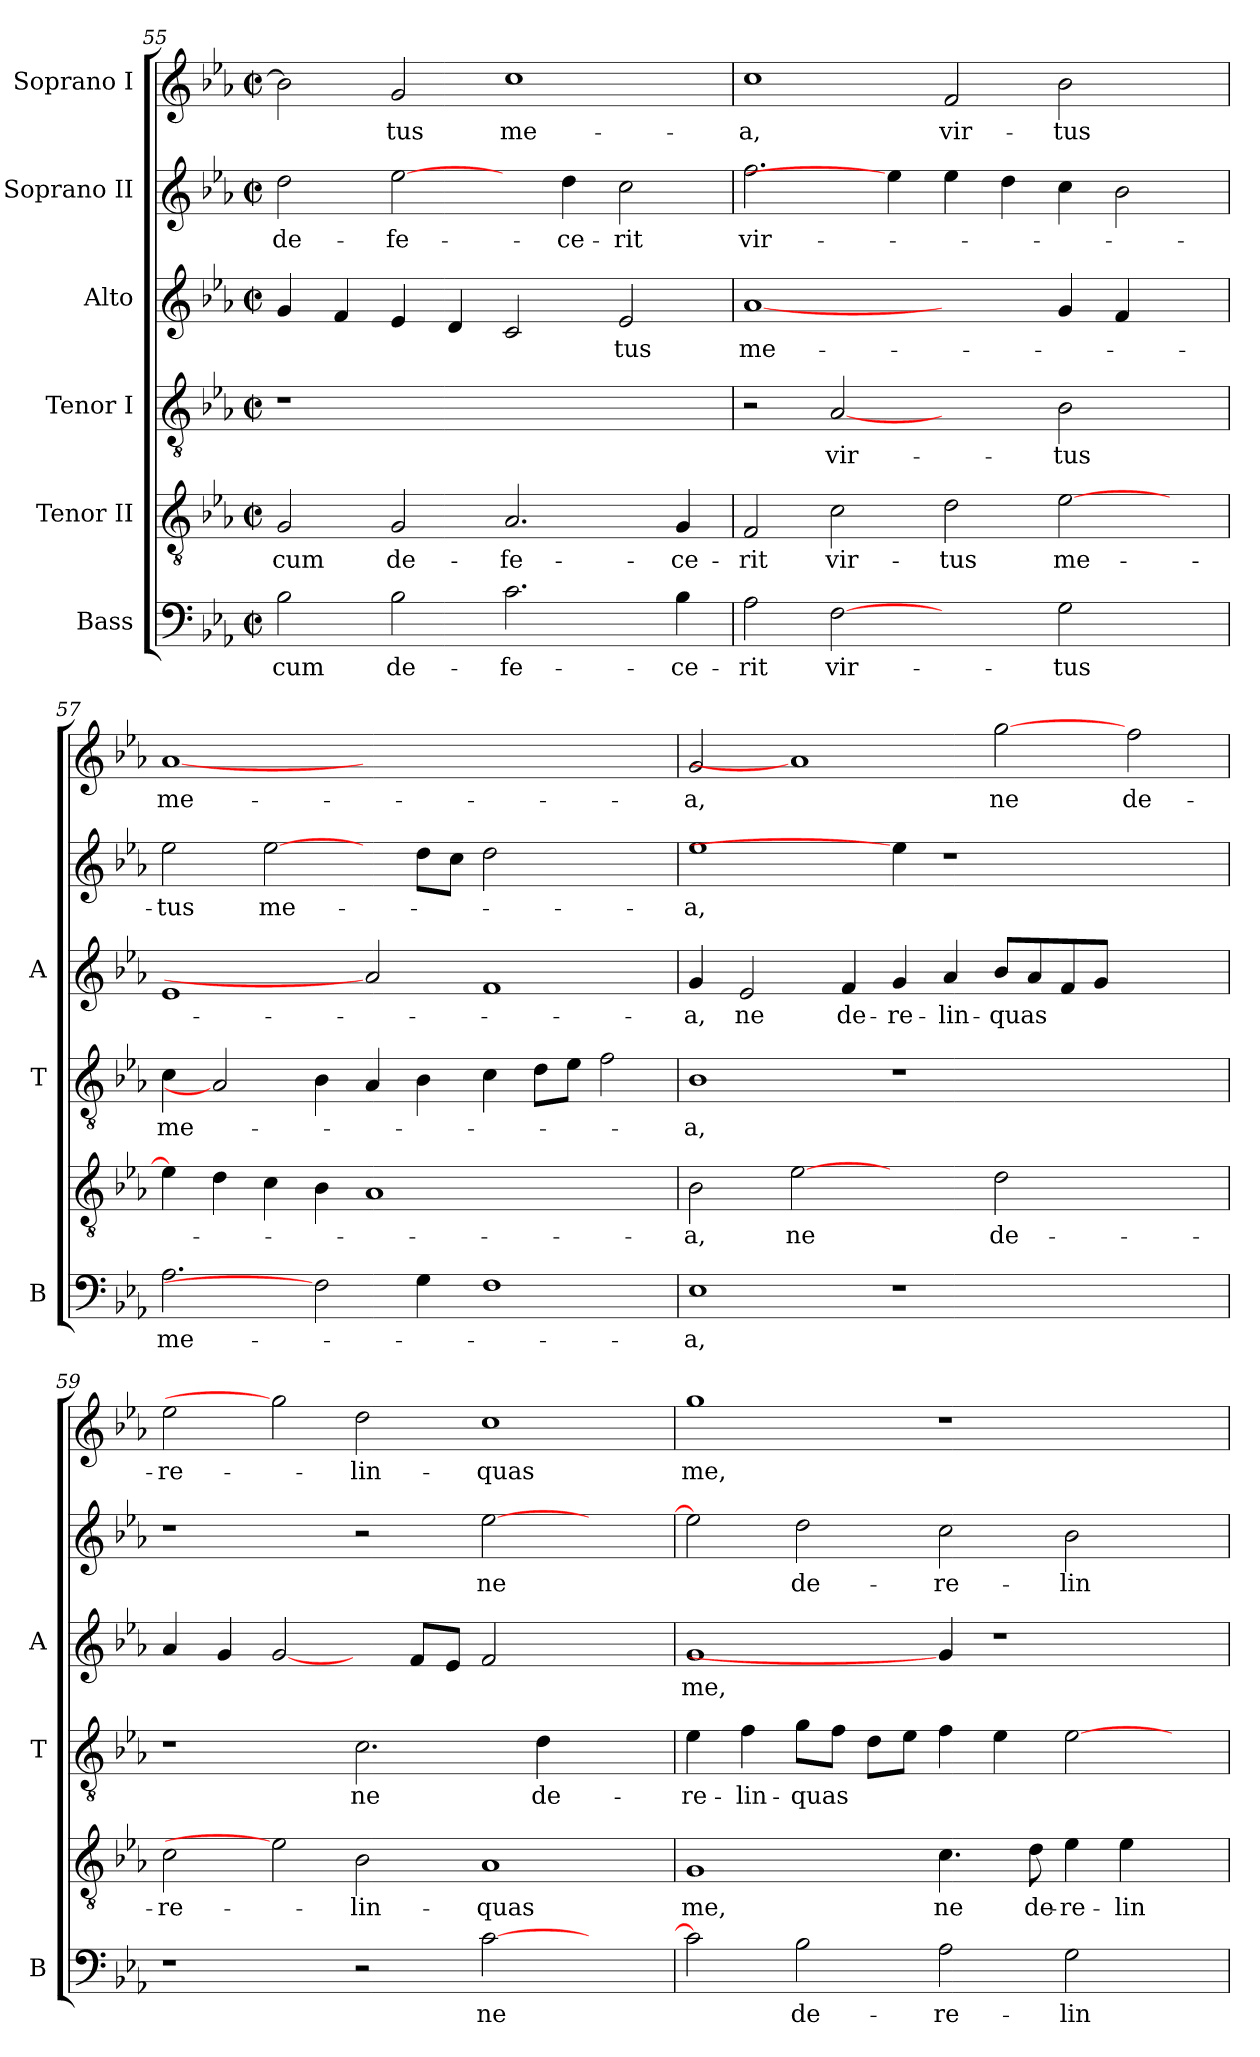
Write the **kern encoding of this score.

**kern	**text	**kern	**text	**kern	**text	**kern	**text	**kern	**text	**kern	**text
*part6	*part6	*part5	*part5	*part4	*part4	*part3	*part3	*part2	*part2	*part1	*part1
*staff6	*staff6	*staff5	*staff5	*staff4	*staff4	*staff3	*staff3	*staff2	*staff2	*staff1	*staff1
*I"Bass	*	*I"Tenor II	*	*I"Tenor I	*	*I"Alto	*	*I"Soprano II	*	*I"Soprano I	*
*I'B	*	*	*	*I'T	*	*I'A	*	*	*	*	*
*clefF4	*	*clefGv2	*	*clefGv2	*	*clefG2	*	*clefG2	*	*clefG2	*
*k[b-e-a-]	*	*k[b-e-a-]	*	*k[b-e-a-]	*	*k[b-e-a-]	*	*k[b-e-a-]	*	*k[b-e-a-]	*
*E-:	*	*E-:	*	*E-:	*	*E-:	*	*E-:	*	*E-:	*
*M2/2	*	*M2/2	*	*M2/2	*	*M2/2	*	*M2/2	*	*M2/2	*
*met(c|)	*	*met(c|)	*	*met(c|)	*	*met(c|)	*	*met(c|)	*	*met(c|)	*
=55	=55	=55	=55	=55	=55	=55	=55	=55	=55	=55	=55
!	!LO:LY:b	!	!LO:LY:b	!LO:N:vis=1	!	!	!	!	!LO:LY:b	!	!
2B-\	cum	2G/	cum	1r	.	4g/	.	2dd\	de-	2b-\]	.
.	.	.	.	.	.	4f/	.	.	.	.	.
!	!LO:LY:b	!	!LO:LY:b	!	!	!	!	!	!LO:LY:b	!	!LO:LY:b
2B-\	de-	2G/	de-	.	.	4e-/	.	[2ee-\	-fe-	2g/	-tus
.	.	.	.	.	.	4d/	.	.	.	.	.
!	!LO:LY:b	!	!LO:LY:b	!	!	!	!	!	!	!	!LO:LY:b
2.c\	-fe-	2.A-/	-fe-	1ryy	.	2c/	.	4ryy	.	1cc	me-
!	!	!	!	!	!	!	!	!	!LO:LY:b	!	!
.	.	.	.	.	.	.	.	4dd\	-ce-	.	.
!	!	!	!	!	!	!	!LO:LY:b	!	!LO:LY:b	!	!
.	.	.	.	.	.	2e-/	-tus	2cc\	-rit	.	.
!	!LO:LY:b	!	!LO:LY:b	!	!	!	!	!	!	!	!
4B-\	-ce-	4G/	-ce-	.	.	.	.	.	.	.	.
=56	=56	=56	=56	=56	=56	=56	=56	=56	=56	=56	=56
!	!LO:LY:b	!	!LO:LY:b	!	!	!	!LO:LY:b	!	!LO:LY:b	!	!LO:LY:b
2A-\	-rit	2F/	-rit	2r	.	[1a-	me-	2.ff\	vir-	1cc	-a,
!	!LO:LY:b	!	!LO:LY:b	!	!LO:LY:b	!	!	!	!	!	!
[2F	vir-	2c\	vir-	[2A-	vir-	.	.	.	.	.	.
.	.	.	.	.	.	.	.	4ee-\]	.	.	.
!	!	!	!LO:LY:b	!	!	!	!	!	!	!	!LO:LY:b
2ryy	.	2d\	-tus	2ryy	.	2ryy	.	4ee-\	.	2f/	vir-
.	.	.	.	.	.	.	.	4dd\	.	.	.
!	!LO:LY:b	!	!LO:LY:b	!	!LO:LY:b	!	!	!	!	!	!LO:LY:b
2G\	-tus	[>2e-\	me-	2B-\	-tus	4g/	.	4cc\	.	2b-\	-tus
.	.	.	.	.	.	4f/	.	2b-\	.	.	.
4ryy	.	4ryy	.	4ryy	.	4ryy	.	.	.	4ryy	.
=57	=57	=57	=57	=57	=57	=57	=57	=57	=57	=57	=57
!	!LO:LY:b	!	!	!	!LO:LY:b	!	!	!	!LO:LY:b	!	!LO:LY:b
2.A-\	me-	4e-\]	.	4c\	me-	1e-	.	2ee-\	-tus	[1a-	me-
.	.	4d\	.	2A-]	.	.	.	.	.	.	.
!	!	!	!	!	!	!	!	!	!LO:LY:b	!	!
.	.	4c\	.	.	.	.	.	[2ee-\	me-	.	.
2F]	.	4B-\	.	4B-\	.	.	.	.	.	.	.
.	.	1A-	.	4A-/	.	2a-]	.	4ryy	.	1.ryy	.
4G\	.	.	.	4B-\	.	.	.	8dd\L	.	.	.
.	.	.	.	.	.	.	.	8cc\J	.	.	.
1F	.	.	.	4c\	.	1f	.	2dd\	.	.	.
.	.	.	.	8d\L	.	.	.	.	.	.	.
.	.	.	.	8e-\J	.	.	.	.	.	.	.
.	.	2ryy	.	2f\	.	.	.	2ryy	.	.	.
!!LO:PB:g=z
=58	=58	=58	=58	=58	=58	=58	=58	=58	=58	=58	=58
!	!LO:LY:b	!	!LO:LY:b	!	!LO:LY:b	!	!LO:LY:b	!	!LO:LY:b	!	!LO:LY:b
1E-	-a,	2B-\	-a,	1B-	-a,	4g/	-a,	1ee-	-a,	2g/	-a,
!	!	!	!	!	!	!	!LO:LY:b	!	!	!	!
.	.	.	.	.	.	2e-/	ne	.	.	.	.
!	!	!	!LO:LY:b	!	!	!	!	!	!	!	!
.	.	[2e-	ne	.	.	.	.	.	.	1a-]	.
!	!	!	!	!	!	!	!LO:LY:b	!	!	!	!
.	.	.	.	.	.	4f/	de-	.	.	.	.
!	!	!	!	!	!	!	!LO:LY:b	!	!	!	!
1r	.	2ryy	.	1r	.	4g/	-re-	4ee-\]	.	.	.
!	!	!	!	!	!	!	!LO:LY:b	!	!	!	!
.	.	.	.	.	.	4a-/	-lin-	1r	.	.	.
!	!	!	!LO:LY:b	!	!	!	!LO:LY:b	!	!	!	!LO:LY:b
.	.	2d\	de-	.	.	8b-/L	-quas	.	.	[2gg	ne
.	.	.	.	.	.	8a-/	.	.	.	.	.
.	.	.	.	.	.	8f/	.	.	.	.	.
.	.	.	.	.	.	8g/J	.	.	.	.	.
!	!	!	!	!	!	!	!	!	!	!	!LO:LY:b
2ryy	.	2ryy	.	2ryy	.	2ryy	.	.	.	2ff\	de-
.	.	.	.	.	.	.	.	4ryy	.	.	.
=59	=59	=59	=59	=59	=59	=59	=59	=59	=59	=59	=59
!	!	!	!LO:LY:b	!	!	!	!	!	!	!	!LO:LY:b
1r	.	2c\	-re-	1r	.	4a-/	.	1r	.	2ee-\	-re-
.	.	.	.	.	.	4g/	.	.	.	.	.
.	.	2e-]	.	.	.	[2g/	.	.	.	2gg]	.
!	!	!	!LO:LY:b	!	!LO:LY:b	!	!	!	!	!	!LO:LY:b
2r	.	2B-\	-lin-	2.c\	ne	4ryy	.	2r	.	2dd\	-lin-
.	.	.	.	.	.	8f/L	.	.	.	.	.
.	.	.	.	.	.	8e-/J	.	.	.	.	.
!	!LO:LY:b	!	!LO:LY:b	!	!	!	!	!	!LO:LY:b	!	!LO:LY:b
[>2c\	ne	1A-	-quas	.	.	2f/	.	[>2ee-\	ne	1cc	-quas
!	!	!	!	!	!LO:LY:b	!	!	!	!	!	!
.	.	.	.	4d\	de-	.	.	.	.	.	.
2ryy	.	.	.	2ryy	.	2ryy	.	2ryy	.	.	.
=60	=60	=60	=60	=60	=60	=60	=60	=60	=60	=60	=60
!	!	!	!LO:LY:b	!	!LO:LY:b	!	!LO:LY:b	!	!	!	!LO:LY:b
2c\]	.	1G	me,	4e-\	-re-	1g	me,	2ee-\]	.	1gg	me,
!	!	!	!	!	!LO:LY:b	!	!	!	!	!	!
.	.	.	.	4f\	-lin-	.	.	.	.	.	.
!	!LO:LY:b	!	!	!	!LO:LY:b	!	!	!	!LO:LY:b	!	!
2B-\	de-	.	.	8g\L	-quas	.	.	2dd\	de-	.	.
.	.	.	.	8f\J	.	.	.	.	.	.	.
.	.	.	.	8d\L	.	.	.	.	.	.	.
.	.	.	.	8e-\J	.	.	.	.	.	.	.
!	!LO:LY:b	!	!LO:LY:b	!	!	!	!	!	!LO:LY:b	!	!
2A-\	-re-	4.c\	ne	4f\	.	4g/]	.	2cc\	-re-	1r	.
.	.	.	.	4e-\	.	1r	.	.	.	.	.
!	!	!	!LO:LY:b	!	!	!	!	!	!	!	!
.	.	8d\	de-	.	.	.	.	.	.	.	.
!	!LO:LY:b	!	!LO:LY:b	!	!	!	!	!	!LO:LY:b	!	!
2G\	-lin-	4e-\	-re-	[>2e-\	.	.	.	2b-\	-lin-	.	.
!	!	!	!LO:LY:b	!	!	!	!	!	!	!	!
.	.	4e-\	-lin-	.	.	.	.	.	.	.	.
4ryy	.	4ryy	.	4ryy	.	.	.	4ryy	.	4ryy	.
=	=	=	=	=	=	=	=	=	=	=	=
*-	*-	*-	*-	*-	*-	*-	*-	*-	*-	*-	*-
